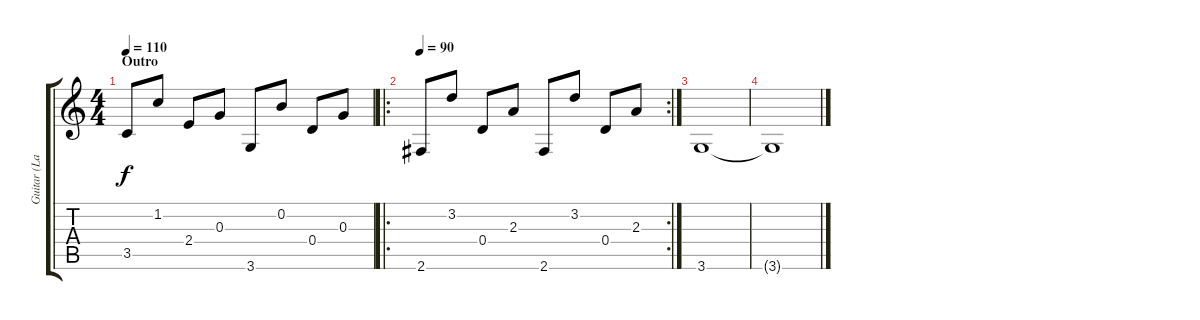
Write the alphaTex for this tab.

\track ("Guitar (Lars)" "Guitar (La") {instrument acousticguitarnylon}
\staff {score tabs}
\tuning (E4 B3 G3 D3 A2 E2) {hide}
\ts (4 4)
\section ("" "Outro")
\tempo 110
\clef g2
\ks c
3.5.8{dy f} 1.2.8 2.4.8 0.3.8 3.6.8 0.2.8 0.4.8 0.3.8 |
\ro
\rc 2
\tempo 90
2.6.8 3.2.8 0.4.8 2.3.8 2.6.8 3.2.8 0.4.8 2.3.8 |
3.6.1 |
3.6{t}.1
